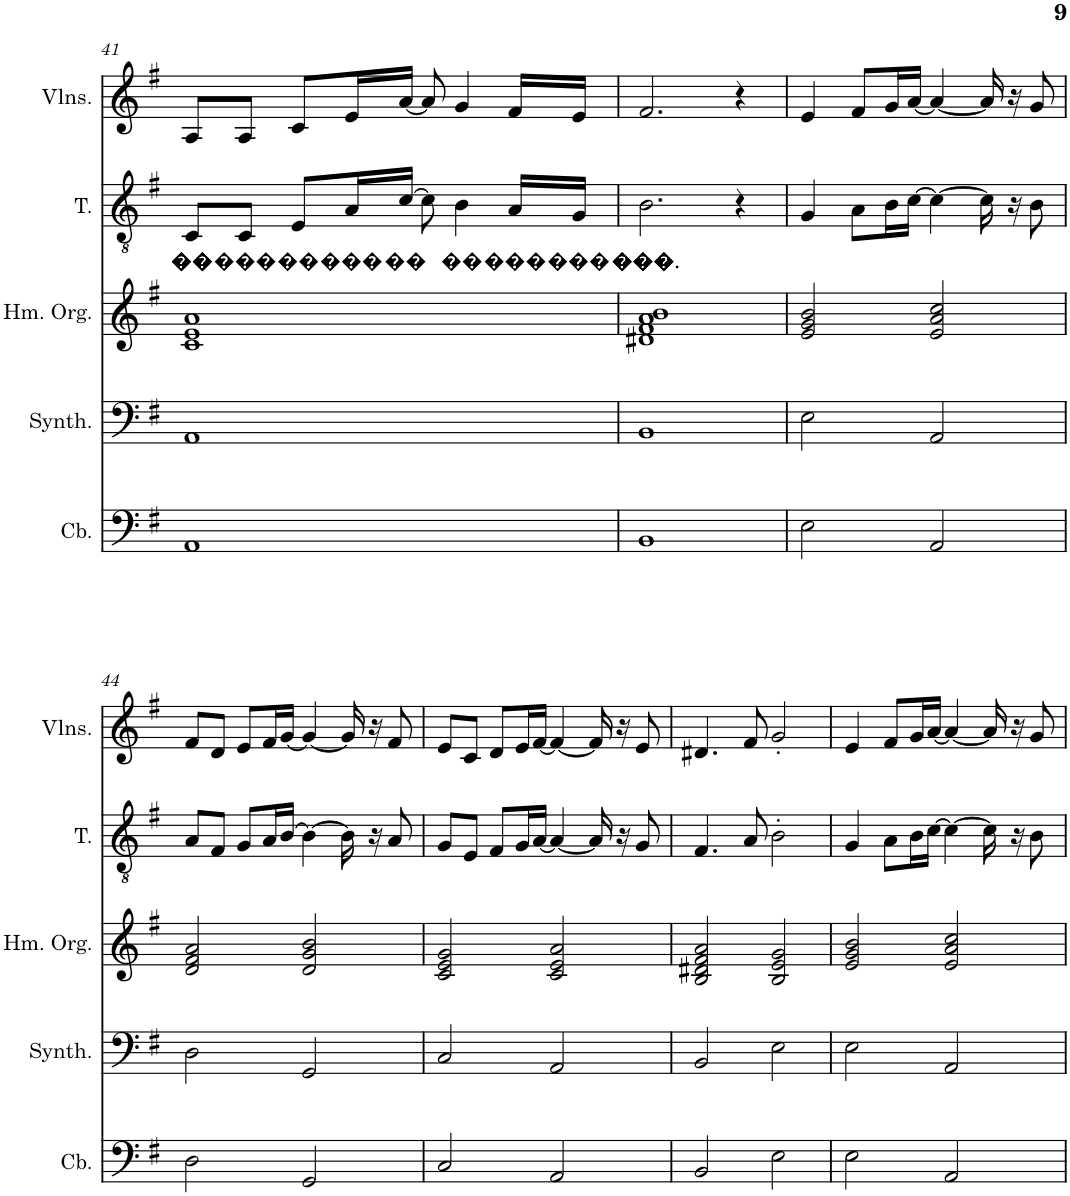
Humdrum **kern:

**kern	**kern	**kern	**kern	**text	**kern
*part5	*part4	*part3	*part2	*part2	*part1
*staff5	*staff4	*staff3	*staff2	*staff2	*staff1
*I"Contrabass	*I"Pad Synthesizer, PL	*I"Hammond Organ, PR	*I"Tenor, T/B	*	*I"Violins, S/A
*I'Cb.	*I'Synth.	*I'Hm. Org.	*I'T.	*	*I'Vlns.
!!LO:PB:g=z
*clefF4	*clefF4	*clefG2	*clefGv2	*	*clefG2
*Trd7c12	*	*	*	*	*
*k[f#]	*k[f#]	*k[f#]	*k[f#]	*	*k[f#]
*M4/4	*M4/4	*M4/4	*M4/4	*	*M4/4
=41	=41	=41	=41	=41	=41
!	!	!	!	!LO:LY:b	!
1AA	1AA	1c 1e 1a	8C/L	��	8A/L
!	!	!	!	!LO:LY:b	!
.	.	.	8C/J	���	8A/J
!	!	!	!	!LO:LY:b	!
.	.	.	8E/L	��	8c/L
!	!	!	!	!LO:LY:b	!
.	.	.	16A/L	���	16e/L
!	!	!	!	!LO:LY:b	!
.	.	.	[16c/JJ	��	[16a/JJ
.	.	.	8c\]	.	8a/]
!	!	!	!	!LO:LY:b	!
.	.	.	4B\	��	4g/
!	!	!	!	!LO:LY:b	!
.	.	.	16A/LL	���	16f#/LL
!	!	!	!	!LO:LY:b	!
.	.	.	16G/JJ	���	16e/JJ
=42	=42	=42	=42	=42	=42
!	!	!	!	!LO:LY:b	!
1BB	1BB	1d#X 1f# 1a 1b	2.B\	���.	2.f#/
.	.	.	4r	.	4r
=43	=43	=43	=43	=43	=43
2E\	2E\	2e/ 2g/ 2b/	4G/	.	4e/
.	.	.	8A\L	.	8f#/L
.	.	.	16B\L	.	16g/L
.	.	.	[16c\JJ	.	[16a/JJ
2AA/	2AA/	2e/ 2a/ 2cc/	4c\_	.	4a/_
.	.	.	16c\]	.	16a/]
.	.	.	16r	.	16r
.	.	.	8B\	.	8g/
!!LO:LB:g=z
=44	=44	=44	=44	=44	=44
2D\	2D\	2d/ 2f#/ 2a/	8A/L	.	8f#/L
.	.	.	8F#/J	.	8d/J
.	.	.	8G/L	.	8e/L
.	.	.	16A/L	.	16f#/L
.	.	.	[16B/JJ	.	[16g/JJ
2GG/	2GG/	2d/ 2g/ 2b/	4B\_	.	4g/_
.	.	.	16B\]	.	16g/]
.	.	.	16r	.	16r
.	.	.	8A/	.	8f#/
=45	=45	=45	=45	=45	=45
2C/	2C/	2c/ 2e/ 2g/	8G/L	.	8e/L
.	.	.	8E/J	.	8c/J
.	.	.	8F#/L	.	8d/L
.	.	.	16G/L	.	16e/L
.	.	.	[16A/JJ	.	[16f#/JJ
2AA/	2AA/	2c/ 2e/ 2a/	4A/_	.	4f#/_
.	.	.	16A/]	.	16f#/]
.	.	.	16r	.	16r
.	.	.	8G/	.	8e/
=46	=46	=46	=46	=46	=46
2BB/	2BB/	2B/ 2d#X/ 2f#/ 2a/	4.F#/	.	4.d#X/
.	.	.	8A/	.	8f#/
2E\	2E\	2B/ 2e/ 2g/	2B'\	.	2g'/
=47	=47	=47	=47	=47	=47
2E\	2E\	2e/ 2g/ 2b/	4G/	.	4e/
.	.	.	8A\L	.	8f#/L
.	.	.	16B\L	.	16g/L
.	.	.	[16c\JJ	.	[16a/JJ
2AA/	2AA/	2e/ 2a/ 2cc/	4c\_	.	4a/_
.	.	.	16c\]	.	16a/]
.	.	.	16r	.	16r
.	.	.	8B\	.	8g/
=	=	=	=	=	=
*-	*-	*-	*-	*-	*-
